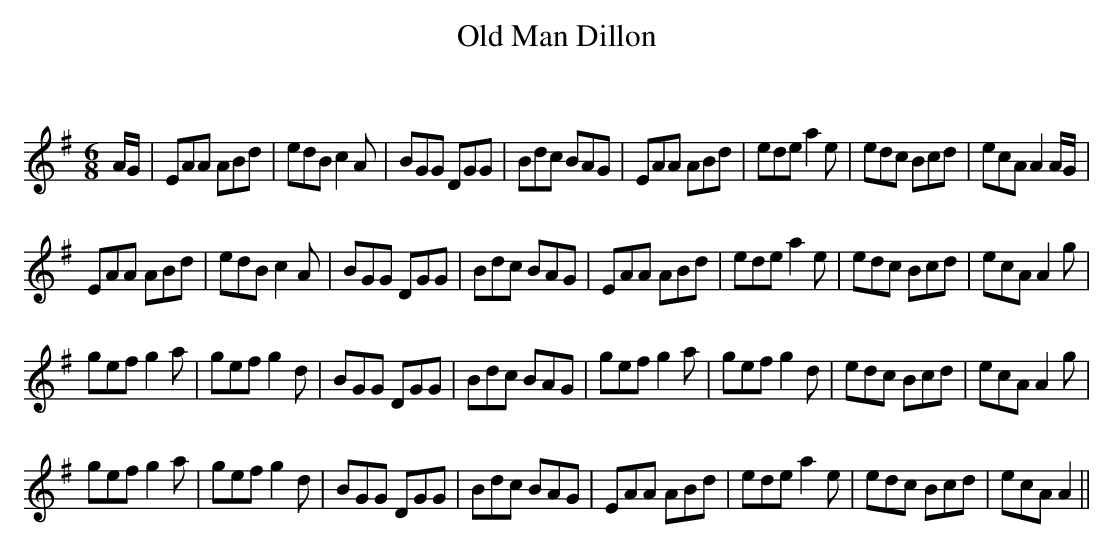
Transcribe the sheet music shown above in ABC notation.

X:1
T: Old Man Dillon
C:
Q:180
K:Em
M:6/8
L:1/16
AG|E2A2A2 A2B2d2|e2d2B2 c4A2|B2G2G2 D2G2G2|B2d2c2 B2A2G2|E2A2A2 A2B2d2|e2d2e2 a4e2|e2d2c2 B2c2d2|e2c2A2 A4AG|
E2A2A2 A2B2d2|e2d2B2 c4A2|B2G2G2 D2G2G2|B2d2c2 B2A2G2|E2A2A2 A2B2d2|e2d2e2 a4e2|e2d2c2 B2c2d2|e2c2A2 A4g2|
g2e2f2 g4a2|g2e2f2 g4d2|B2G2G2 D2G2G2|B2d2c2 B2A2G2|g2e2f2 g4a2|g2e2f2 g4d2|e2d2c2 B2c2d2|e2c2A2 A4g2|
g2e2f2 g4a2|g2e2f2 g4d2|B2G2G2 D2G2G2|B2d2c2 B2A2G2|E2A2A2 A2B2d2|e2d2e2 a4e2|e2d2c2 B2c2d2|e2c2A2 A4||
